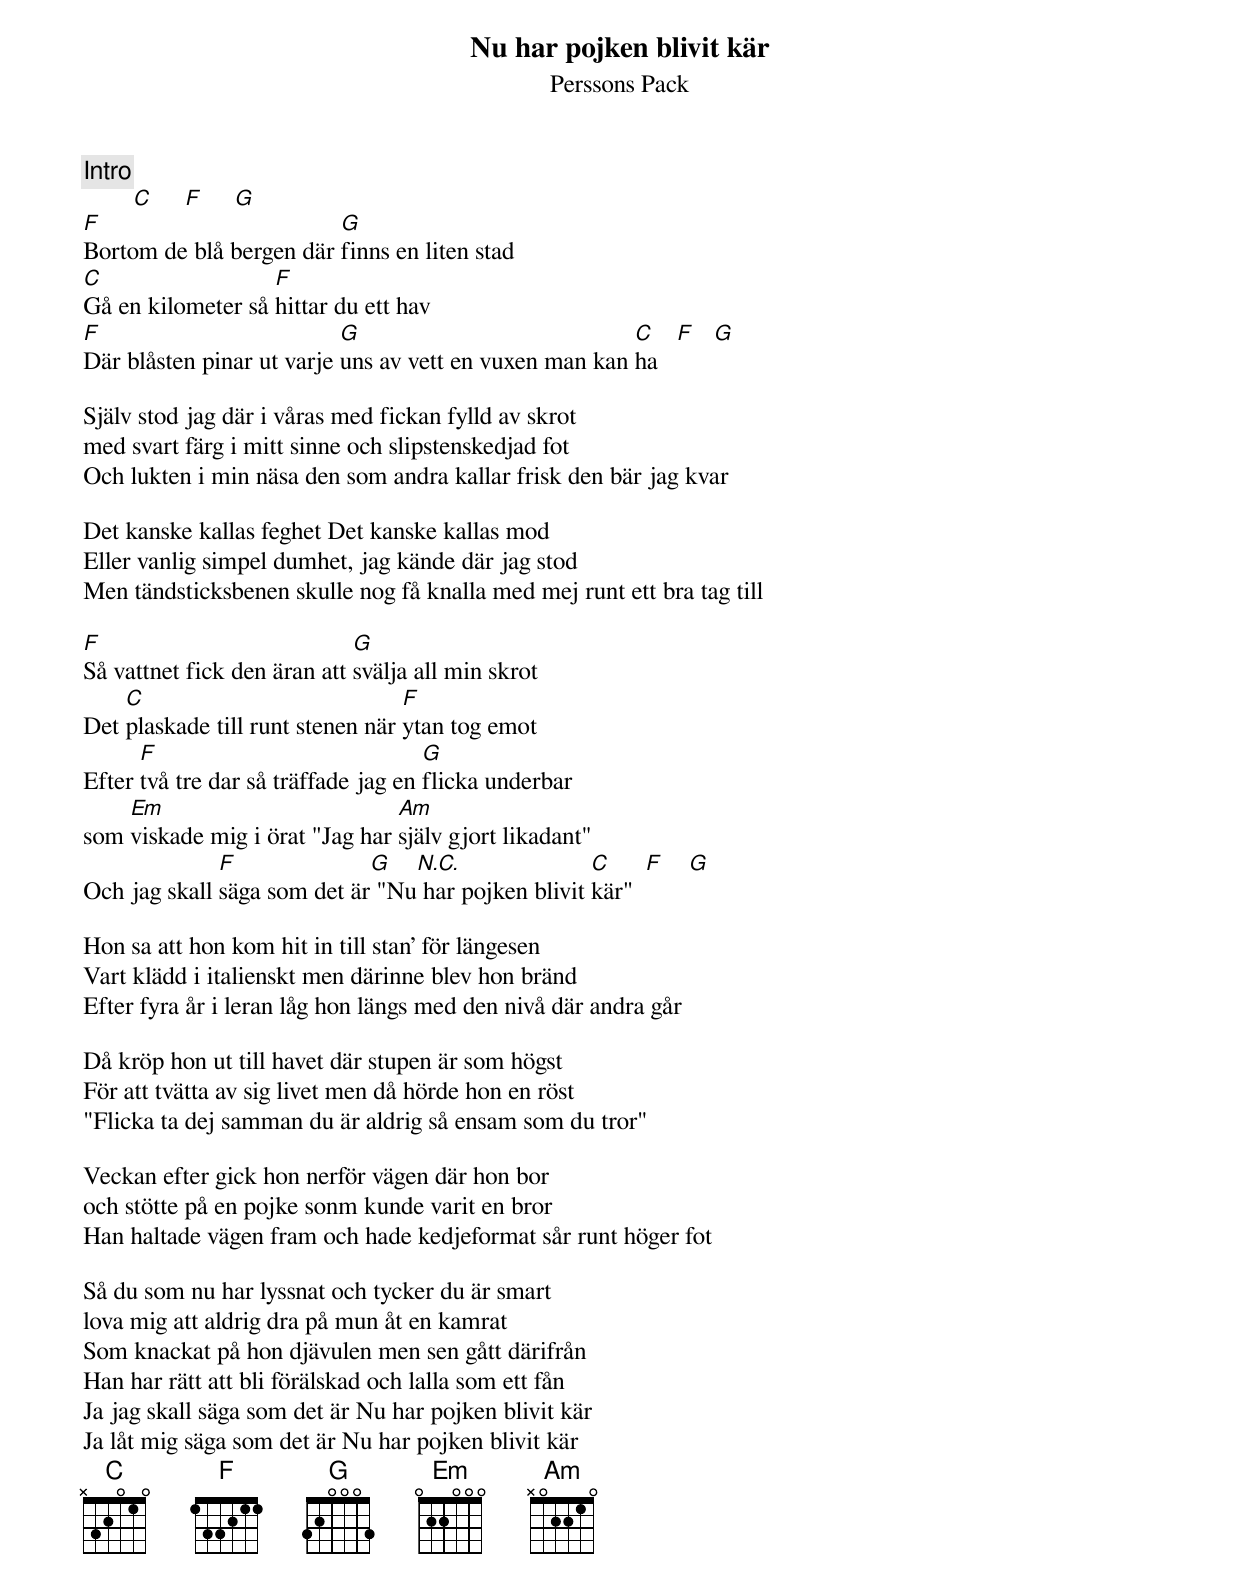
{t:Nu har pojken blivit kär}
{st:Perssons Pack}
{c:Intro}
        [C]     [F]     [G]
[F]Bortom de blå bergen där [G]finns en liten stad
[C]Gå en kilometer så [F]hittar du ett hav
[F]Där blåsten pinar ut varje [G]uns av vett en vuxen man kan [C]ha   [F]   [G]

Själv stod jag där i våras med fickan fylld av skrot
med svart färg i mitt sinne och slipstenskedjad fot
Och lukten i min näsa den som andra kallar frisk den bär jag kvar

Det kanske kallas feghet Det kanske kallas mod
Eller vanlig simpel dumhet, jag kände där jag stod
Men tändsticksbenen skulle nog få knalla med mej runt ett bra tag till

[F]Så vattnet fick den äran att [G]svälja all min skrot
Det [C]plaskade till runt stenen när [F]ytan tog emot
Efter [F]två tre dar så träffade jag en [G]flicka underbar
som [Em]viskade mig i örat "Jag har [Am]själv gjort likadant"
Och jag skall [F]säga som det är[G] "Nu[N.C.] har pojken blivit [C]kär"  [F]    [G]

Hon sa att hon kom hit in till stan' för längesen
Vart klädd i italienskt men därinne blev hon bränd
Efter fyra år i leran låg hon längs med den nivå där andra går

Då kröp hon ut till havet där stupen är som högst
För att tvätta av sig livet men då hörde hon en röst
"Flicka ta dej samman du är aldrig så ensam som du tror"

Veckan efter gick hon nerför vägen där hon bor
och stötte på en pojke sonm kunde varit en bror
Han haltade vägen fram och hade kedjeformat sår runt höger fot

Så du som nu har lyssnat och tycker du är smart
lova mig att aldrig dra på mun åt en kamrat
Som knackat på hon djävulen men sen gått därifrån
Han har rätt att bli förälskad och lalla som ett fån
Ja jag skall säga som det är Nu har pojken blivit kär
Ja låt mig säga som det är Nu har pojken blivit kär
